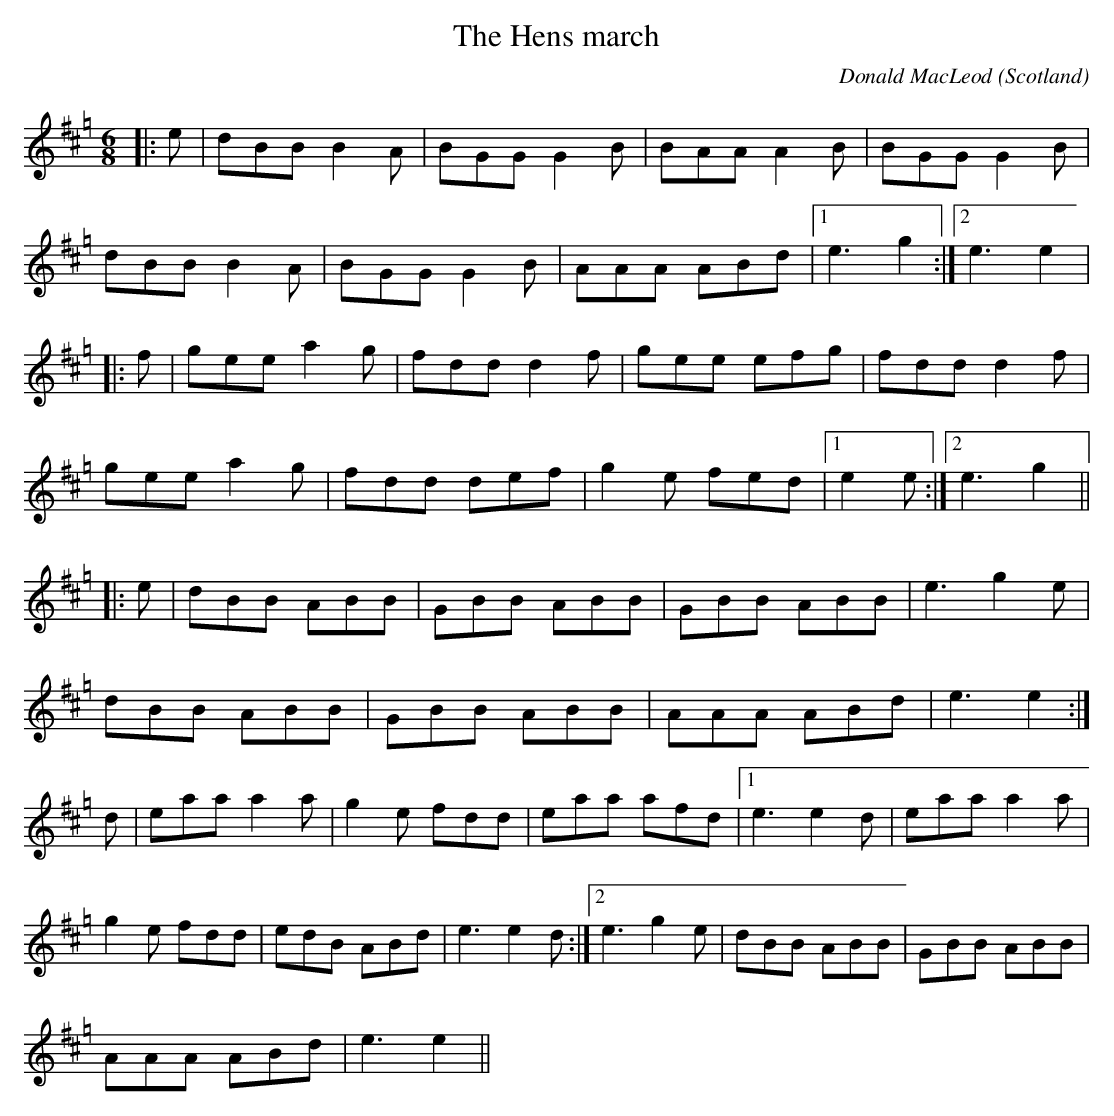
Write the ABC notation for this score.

X:1
T:Hens march, The
C:Donald MacLeod
O:Scotland
M:6/8
L:1/8
K:Hp
|:e|dBB B2A|BGG G2B|BAA A2B|BGG G2B|!
dBB B2A|BGG G2B|AAA ABd|1 e3 g2:|2 e3 e2|!
|:f|gee a2g|fdd d2f|gee efg|fdd d2f|!
gee a2g|fdd def|g2e fed|1 e2e:|2 e3 g2||!
|:e|dBB ABB|GBB ABB|GBB ABB|e3 g2e|!
dBB ABB|GBB ABB|AAA ABd|e3 e2:|!
d|eaa a2a|g2e fdd|eaa afd|1 e3 e2d|eaa a2a|!
g2e fdd|edB ABd|e3 e2d:|2 e3 g2e|dBB ABB|GBB ABB|!
AAA ABd|e3 e2||
